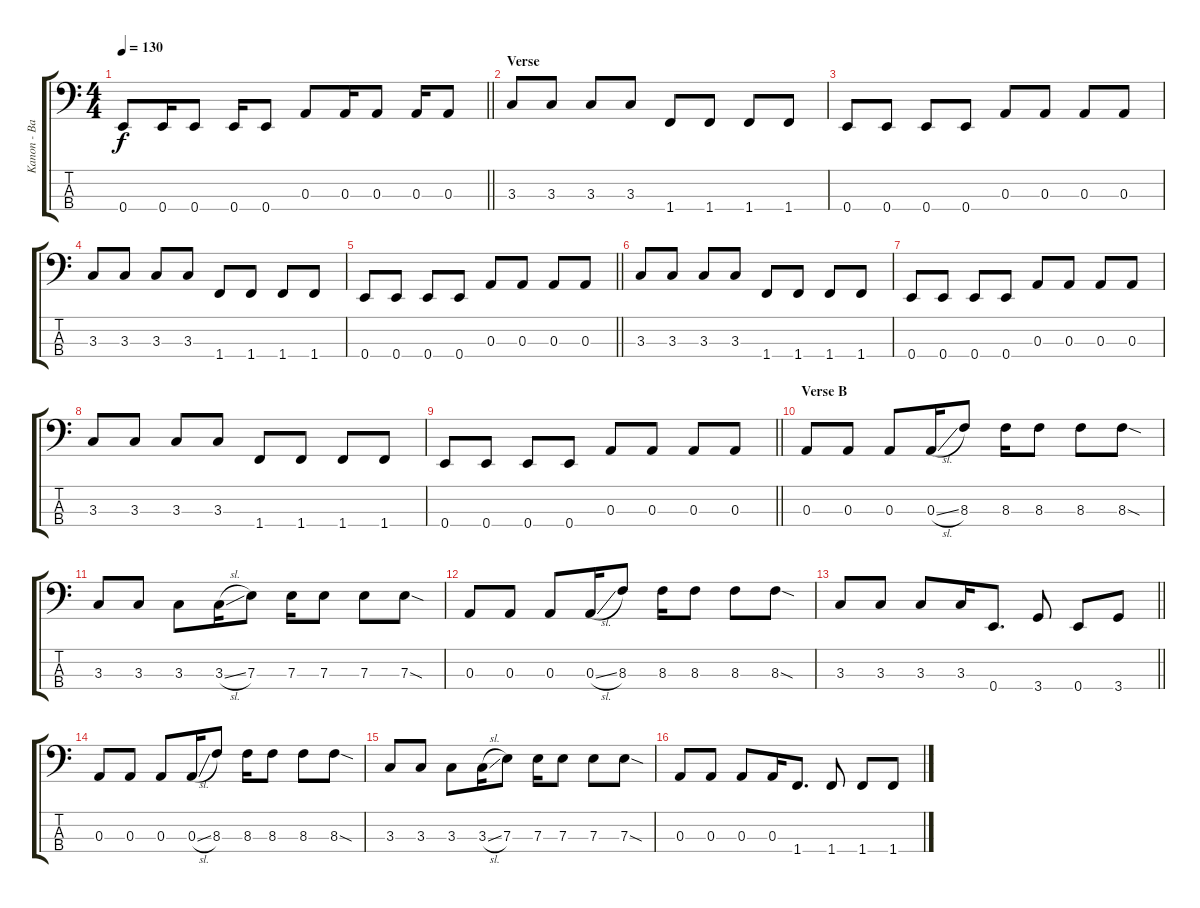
\track ("Kanon - Bass" "Kanon - Ba") {instrument electricbassfinger}
\staff {score tabs}
\tuning (G2 D2 A1 E1) {hide}
\ts (4 4)
\tempo 130
\clef f4
\barLineRight lightlight
\ks c
0.4.8{dy f} 0.4.16 0.4.8 0.4.16 0.4.8 0.3.8 0.3.16 0.3.8 0.3.16 0.3.8 |
\section ("" "Verse")
3.3.8 3.3.8 3.3.8 3.3.8 1.4.8 1.4.8 1.4.8 1.4.8 |
0.4.8 0.4.8 0.4.8 0.4.8 0.3.8 0.3.8 0.3.8 0.3.8 |
3.3.8 3.3.8 3.3.8 3.3.8 1.4.8 1.4.8 1.4.8 1.4.8 |
\barLineRight lightlight
0.4.8 0.4.8 0.4.8 0.4.8 0.3.8 0.3.8 0.3.8 0.3.8 |
3.3.8 3.3.8 3.3.8 3.3.8 1.4.8 1.4.8 1.4.8 1.4.8 |
0.4.8 0.4.8 0.4.8 0.4.8 0.3.8 0.3.8 0.3.8 0.3.8 |
3.3.8 3.3.8 3.3.8 3.3.8 1.4.8 1.4.8 1.4.8 1.4.8 |
\barLineRight lightlight
0.4.8 0.4.8 0.4.8 0.4.8 0.3.8 0.3.8 0.3.8 0.3.8 |
\section ("" "Verse B")
0.3.8 0.3.8 0.3.8 0.3{sl}.16 8.3.8 8.3.16 8.3.8 8.3.8 8.3{sod}.8 |
3.3.8 3.3.8 3.3.8 3.3{sl}.16 7.3.8 7.3.16 7.3.8 7.3.8 7.3{sod}.8 |
0.3.8 0.3.8 0.3.8 0.3{sl}.16 8.3.8 8.3.16 8.3.8 8.3.8 8.3{sod}.8 |
\barLineRight lightlight
3.3.8 3.3.8 3.3.8 3.3.16 0.4.8{d} 3.4.8 0.4.8 3.4.8 |
0.3.8 0.3.8 0.3.8 0.3{sl}.16 8.3.8 8.3.16 8.3.8 8.3.8 8.3{sod}.8 |
3.3.8 3.3.8 3.3.8 3.3{sl}.16 7.3.8 7.3.16 7.3.8 7.3.8 7.3{sod}.8 |
0.3.8 0.3.8 0.3.8 0.3.16 1.4.8{d} 1.4.8 1.4.8 1.4.8
